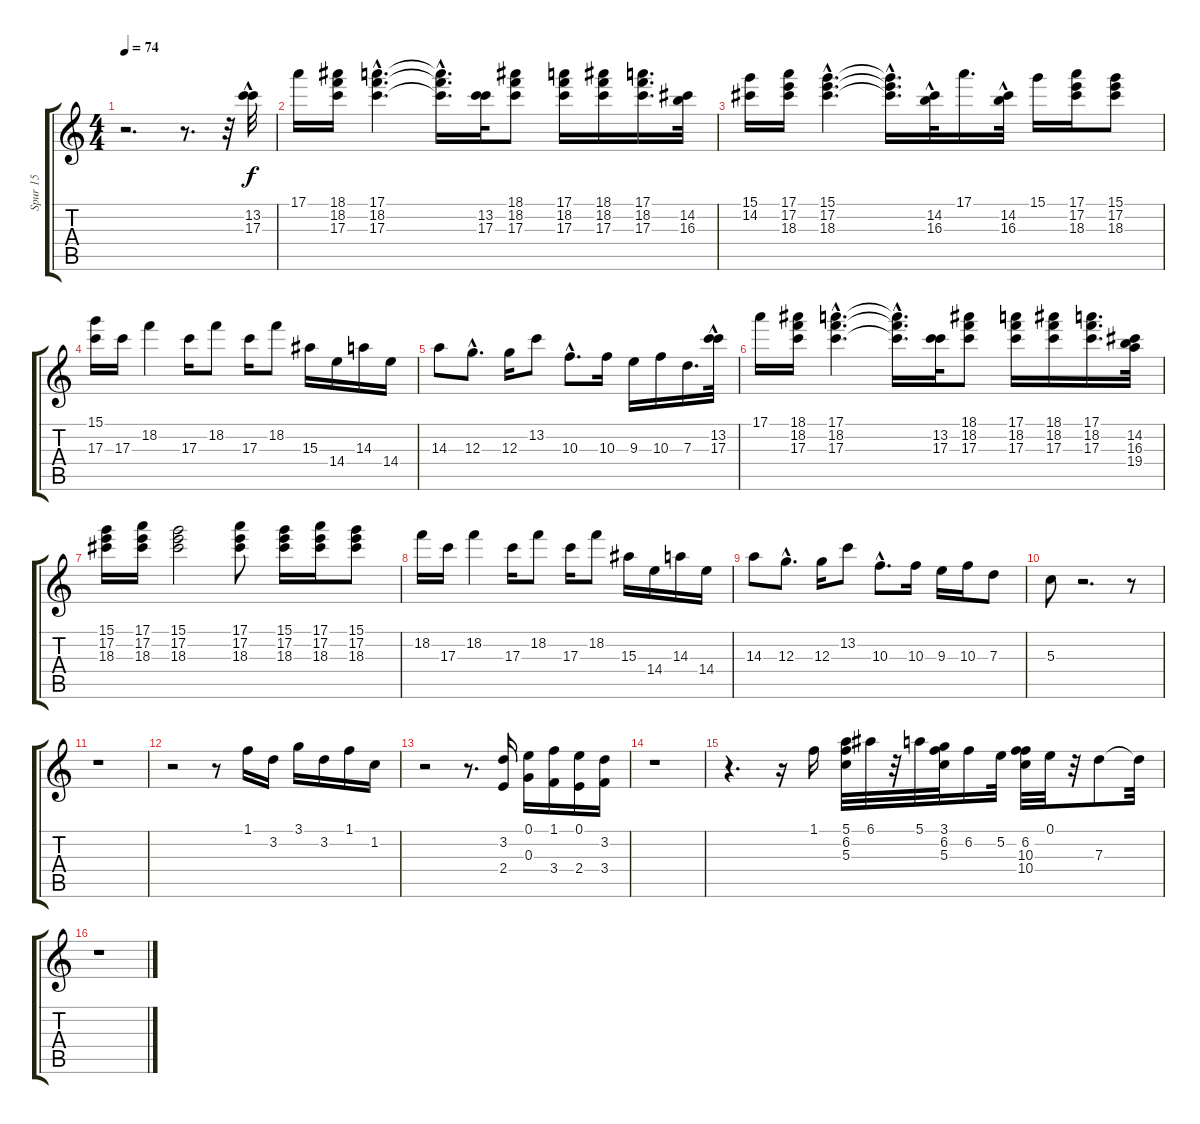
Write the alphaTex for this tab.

\track ("Spur 15" "Spur 15") {instrument electricguitarclean}
\staff {score tabs}
\tuning (E4 B3 G3 D3 A2 E2) {hide}
\ts (4 4)
\tempo 74
\clef g2
\ks c
r.2{d dy f instrument electricguitarclean} r.8{d} r.32 (13.2{hac} 17.3).32{volume 12} |
17.1.16{volume 12} (18.1 18.2 17.3).16{volume 5} (17.1{hac} 18.2{hac} 17.3{hac}).4{d} (17.1{t} 18.2{hac t} 17.3{hac t}).16{d} (13.2 17.3).32{volume 12} (18.1 18.2 17.3).8 (17.1 18.2 17.3).16 (18.1 18.2 17.3).16 (17.1 18.2 17.3).16{d} (14.2 16.3).32 |
(15.1 14.2).16 (17.1 17.2 18.3).16 (15.1{hac} 17.2{hac} 18.3{hac}).4{d} (15.1{t} 17.2{hac t} 18.3{hac t}).16{d} (14.2 16.3{hac}).32{volume 12} 17.1.16{d} (14.2{hac} 16.3).32 15.1.16 (17.1 17.2 18.3).16 (15.1 17.2 18.3).8 |
(15.1 17.3).16 17.3.16 18.2.4 17.3.16 18.2.8 17.3.16 18.2.8 15.3.16 14.4.16 14.3.16 14.4.16 |
14.3.8 12.3{hac}.8{d} 12.3.16 13.2.8 10.3{hac}.8{d} 10.3.16 9.3.16 10.3.16 7.3.16{d} (13.2{hac} 17.3).32 |
17.1.16 (18.1 18.2 17.3).16 (17.1{hac} 18.2{hac} 17.3{hac}).4{d} (17.1{t} 18.2{hac t} 17.3{hac t}).16{d} (13.2 17.3).32 (18.1 18.2 17.3).8 (17.1 18.2 17.3).16 (18.1 18.2 17.3).16 (17.1 18.2 17.3).16{d} (14.2 16.3 19.4).32 |
(15.1 17.2 18.3).16 (17.1 17.2 18.3).16 (15.1 17.2 18.3).2 (17.1 17.2 18.3).8 (15.1 17.2 18.3).16 (17.1 17.2 18.3).16 (15.1 17.2 18.3).8 |
18.2.16 17.3.16 18.2.4 17.3.16 18.2.8 17.3.16 18.2.8 15.3.16 14.4.16 14.3.16 14.4.16 |
14.3.8 12.3{hac}.8{d} 12.3.16 13.2.8 10.3{hac}.8{d} 10.3.16 9.3.16 10.3.16 7.3.8 |
5.3.8 r.2{d} r.8 |
r.1 |
r.2 r.8 1.1.16 3.2.16 3.1.16 3.2.16 1.1.16 1.2.16 |
r.2 r.8{d} (3.2 2.4).16 (0.1 0.3).16 (1.1 3.4).16 (0.1 2.4).16 (3.2 3.4).16 |
r.1 |
r.4{d} r.16 1.1.16 (5.1 6.2 5.3).32 6.1.32 r.32 5.1.32 (3.1 6.2 5.3).32 6.2.16 5.2.32 (6.2 10.3 10.4).32 0.1.32 r.32 7.3.8 7.3{t}.32 |
r.1
